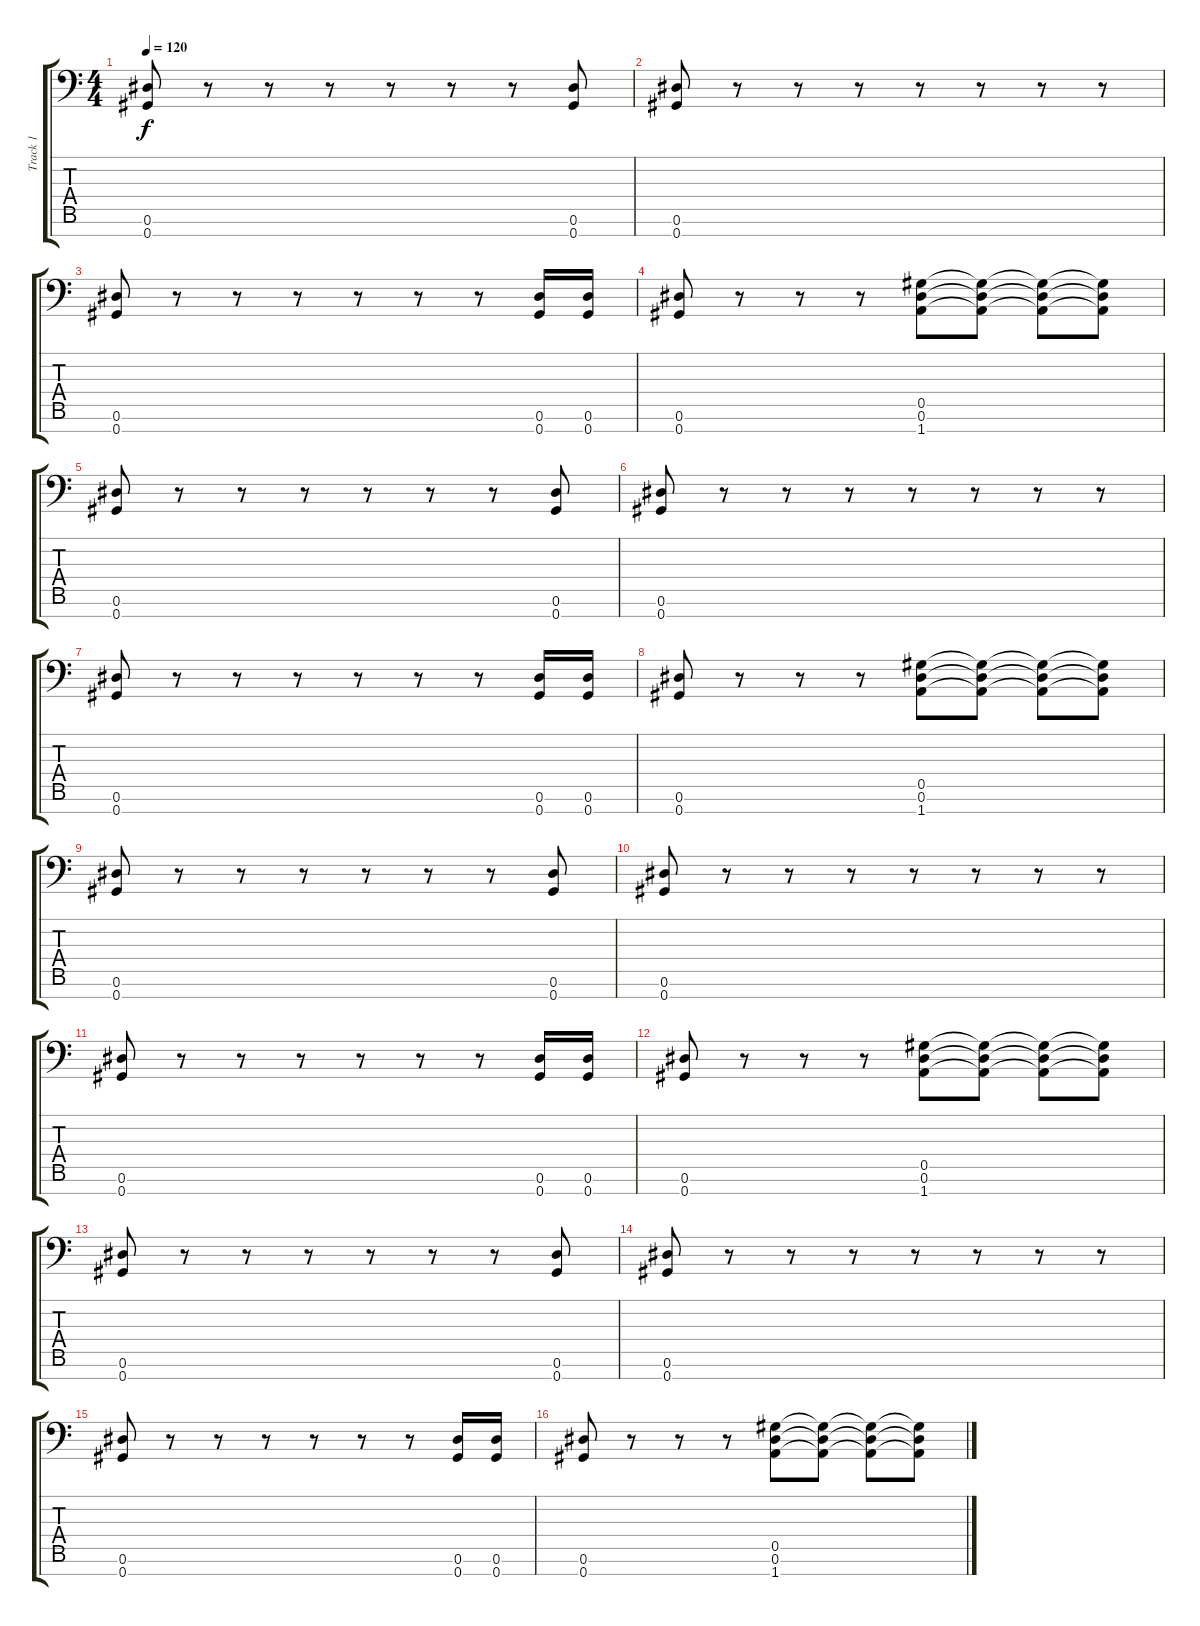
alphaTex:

\track ("Track 1" "Track 1") {instrument distortionguitar}
\staff {score tabs}
\tuning (Eb4 Bb3 F3 Db3 Ab2 Eb2 Ab1) {hide}
\ts (4 4)
\tempo 120
\clef f4
\ks c
(0.6 0.7).8{dy f} r.8 r.8 r.8 r.8 r.8 r.8 (0.6 0.7).8 |
(0.6 0.7).8 r.8 r.8 r.8 r.8 r.8 r.8 r.8 |
(0.6 0.7).8 r.8 r.8 r.8 r.8 r.8 r.8 (0.6 0.7).16 (0.6 0.7).16 |
(0.6 0.7).8 r.8 r.8 r.8 (0.5 0.6 1.7).8 (0.5{t} 0.6{t} 1.7{t}).8 (0.5{t} 0.6{t} 1.7{t}).8 (0.5{t} 0.6{t} 1.7{t}).8 |
(0.6 0.7).8 r.8 r.8 r.8 r.8 r.8 r.8 (0.6 0.7).8 |
(0.6 0.7).8 r.8 r.8 r.8 r.8 r.8 r.8 r.8 |
(0.6 0.7).8 r.8 r.8 r.8 r.8 r.8 r.8 (0.6 0.7).16 (0.6 0.7).16 |
(0.6 0.7).8 r.8 r.8 r.8 (0.5 0.6 1.7).8 (0.5{t} 0.6{t} 1.7{t}).8 (0.5{t} 0.6{t} 1.7{t}).8 (0.5{t} 0.6{t} 1.7{t}).8 |
(0.6 0.7).8 r.8 r.8 r.8 r.8 r.8 r.8 (0.6 0.7).8 |
(0.6 0.7).8 r.8 r.8 r.8 r.8 r.8 r.8 r.8 |
(0.6 0.7).8 r.8 r.8 r.8 r.8 r.8 r.8 (0.6 0.7).16 (0.6 0.7).16 |
(0.6 0.7).8 r.8 r.8 r.8 (0.5 0.6 1.7).8 (0.5{t} 0.6{t} 1.7{t}).8 (0.5{t} 0.6{t} 1.7{t}).8 (0.5{t} 0.6{t} 1.7{t}).8 |
(0.6 0.7).8 r.8 r.8 r.8 r.8 r.8 r.8 (0.6 0.7).8 |
(0.6 0.7).8 r.8 r.8 r.8 r.8 r.8 r.8 r.8 |
(0.6 0.7).8 r.8 r.8 r.8 r.8 r.8 r.8 (0.6 0.7).16 (0.6 0.7).16 |
(0.6 0.7).8 r.8 r.8 r.8 (0.5 0.6 1.7).8 (0.5{t} 0.6{t} 1.7{t}).8 (0.5{t} 0.6{t} 1.7{t}).8 (0.5{t} 0.6{t} 1.7{t}).8
